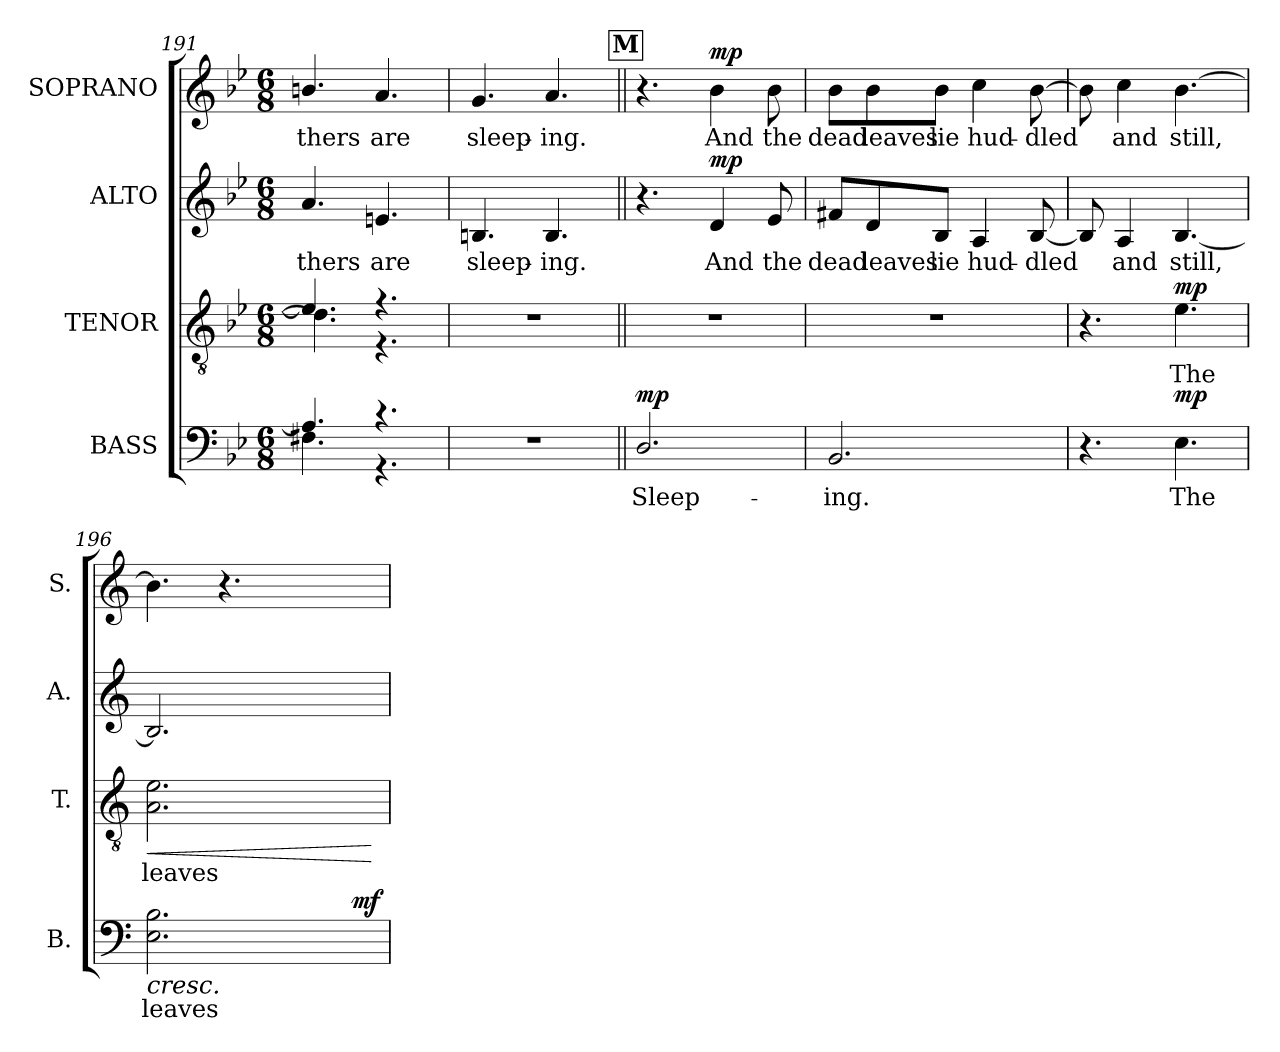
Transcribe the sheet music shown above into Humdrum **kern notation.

**kern	**text	**dynam	**kern	**text	**dynam	**kern	**text	**dynam	**kern	**text	**dynam
*part4	*part4	*part4	*part3	*part3	*part3	*part2	*part2	*part2	*part1	*part1	*part1
*staff4	*staff4	*staff4	*staff3	*staff3	*staff3	*staff2	*staff2	*staff2	*staff1	*staff1	*staff1
*I"BASS	*	*	*I"TENOR	*	*	*I"ALTO	*	*	*I"SOPRANO	*	*
*I'B.	*	*	*I'T.	*	*	*I'A.	*	*	*I'S.	*	*
!!LO:PB:g=z
*clefF4	*	*	*clefGv2	*	*	*clefG2	*	*	*clefG2	*	*
*	*	*	*ITrd7c12	*	*	*	*	*	*	*	*
*k[b-e-]	*	*	*k[b-e-]	*	*	*k[b-e-]	*	*	*k[b-e-]	*	*
*B-:	*	*	*B-:	*	*	*B-:	*	*	*B-:	*	*
*M6/8	*	*	*M6/8	*	*	*M6/8	*	*	*M6/8	*	*
=191	=191	=191	=191	=191	=191	=191	=191	=191	=191	=191	=191
*^	*	*	*^	*	*	*	*	*	*	*	*
!	!	!	!	!	!	!	!	!	!LO:LY:b:color=#000000	!	!	!	!
!	!	!	!	!	!	!	!	!	!	!	!	!LO:LY:b:color=#000000	!
4.Ai/]	4.F#Xi\	.	.	4.Ei/]	4.Di\]	.	.	4.ai/	-thers	.	4.bni/	-thers	.
!	!	!	!	!	!	!	!	!	!LO:LY:b:color=#000000	!	!	!	!
!	!	!	!	!	!	!	!	!	!	!	!	!LO:LY:b:color=#000000	!
4.r	4.r	.	.	4.r	4.r	.	.	4.eni/	are	.	4.ai/	are	.
=192	=192	=192	=192	=192	=192	=192	=192	=192	=192	=192	=192	=192	=192
!LO:N:vis=1	!	!	!	!LO:N:vis=1	!	!	!	!	!	!	!	!	!
*v	*v	*	*	*	*	*	*	*	*	*	*	*	*
*	*	*	*v	*v	*	*	*	*	*	*	*	*
*^	*	*	*^	*	*	*	*	*	*	*	*
!	!	!	!	!	!	!	!	!	!LO:LY:b:color=#000000	!	!	!	!
*v	*v	*	*	*	*	*	*	*	*	*	*	*	*
*	*	*	*v	*v	*	*	*	*	*	*	*	*
*^	*	*	*^	*	*	*	*	*	*	*	*
!	!	!	!	!	!	!	!	!	!	!	!	!LO:LY:b:color=#000000	!
*v	*v	*	*	*	*	*	*	*	*	*	*	*	*
*	*	*	*v	*v	*	*	*	*	*	*	*	*
2.r	.	.	2.r	.	.	4.Bni/	sleep-	.	4.gi/	sleep-	.
!	!	!	!	!	!	!	!LO:LY:b:color=#000000	!	!	!	!
!	!	!	!	!	!	!	!	!	!	!LO:LY:b:color=#000000	!
.	.	.	.	.	.	4.Bi/	-ing.	.	4.ai/	-ing.	.
!!LO:REH:place=s1:B:color=#000000:enc=box:fs=17.9978:t=M
=193||	=193||	=193||	=193||	=193||	=193||	=193||	=193||	=193||	=193||	=193||	=193||
*k[]	*	*	*k[]	*	*	*k[]	*	*	*k[]	*	*
*C:	*	*	*C:	*	*	*C:	*	*	*C:	*	*
!	!LO:LY:b:color=#000000	!	!LO:N:vis=1	!	!	!	!	!	!	!	!
2.Di/	Sleep-	mp	2.r	.	.	4.r	.	.	4.r	.	.
!	!	!	!	!	!	!	!LO:LY:b:color=#000000	!	!	!	!
!	!	!	!	!	!	!	!	!	!	!LO:LY:b:color=#000000	!
.	.	.	.	.	.	4di/	And	mp	4bi\	And	mp
!	!	!	!	!	!	!	!LO:LY:b:color=#000000	!	!	!	!
!	!	!	!	!	!	!	!	!	!	!LO:LY:b:color=#000000	!
.	.	.	.	.	.	8ei/	the	.	8bi\	the	.
=194	=194	=194	=194	=194	=194	=194	=194	=194	=194	=194	=194
!	!LO:LY:b:color=#000000	!	!LO:N:vis=1	!	!	!	!	!	!	!	!
!	!	!	!	!	!	!	!LO:LY:b:color=#000000	!	!	!	!
!	!	!	!	!	!	!	!	!	!	!LO:LY:b:color=#000000	!
2.BBi/	-ing.	.	2.r	.	.	8f#Xi/L	dead	.	8bi\L	dead	.
!	!	!	!	!	!	!	!LO:LY:b:color=#000000	!	!	!	!
!	!	!	!	!	!	!	!	!	!	!LO:LY:b:color=#000000	!
.	.	.	.	.	.	8di/	leaves	.	8bi\	leaves	.
!	!	!	!	!	!	!	!LO:LY:b:color=#000000	!	!	!	!
!	!	!	!	!	!	!	!	!	!	!LO:LY:b:color=#000000	!
.	.	.	.	.	.	8Bi/J	lie	.	8bi\J	lie	.
!	!	!	!	!	!	!	!LO:LY:b:color=#000000	!	!	!	!
!	!	!	!	!	!	!	!	!	!	!LO:LY:b:color=#000000	!
.	.	.	.	.	.	4Ai/	hud-	.	4cci\	hud-	.
!	!	!	!	!	!	!	!LO:LY:b:color=#000000	!	!	!	!
!	!	!	!	!	!	!	!	!	!	!LO:LY:b:color=#000000	!
.	.	.	.	.	.	[8Bi/	-dled	.	[8bi\	-dled	.
=195	=195	=195	=195	=195	=195	=195	=195	=195	=195	=195	=195
4.r	.	.	4.r	.	.	8Bi/]	.	.	8bi\]	.	.
!	!	!	!	!	!	!	!LO:LY:b:color=#000000	!	!	!	!
!	!	!	!	!	!	!	!	!	!	!LO:LY:b:color=#000000	!
.	.	.	.	.	.	4Ai/	and	.	4cci\	and	.
!	!LO:LY:b:color=#000000	!	!	!	!	!	!	!	!	!	!
!	!	!	!	!LO:LY:b:color=#000000	!	!	!	!	!	!	!
!	!	!	!	!	!	!	!LO:LY:b:color=#000000	!	!	!	!
!	!	!	!	!	!	!	!	!	!	!LO:LY:b:color=#000000	!
4.Ei\	The	mp	4.Ei\	The	mp	[4.Bi/	still,	.	[4.bi\	still,	.
=196	=196	=196	=196	=196	=196	=196	=196	=196	=196	=196	=196
!	!LO:LY:b:color=#000000	!LO:HP:b	!	!	!	!	!	!	!	!	!
!	!	!	!	!LO:LY:b:color=#000000	!LO:HP:b	!	!	!	!	!	!
*^	*	*	*	*	*	*	*	*	*	*	*
2.Ei\ 2.Bi	2ryy	leaves	<	2.AAi\ 2.Ei	leaves	<	2.Bi/]	.	.	4.bi\]	.	.
.	.	.	.	.	.	.	.	.	.	4.r	.	.
.	8ryy	.	.	.	.	.	.	.	.	.	.	.
.	16ryy	.	.	.	.	.	.	.	.	.	.	.
.	32ryy	.	.	.	.	.	.	.	.	.	.	.
.	64ryy	.	.	.	.	.	.	.	.	.	.	.
.	128...ryy	.	.	.	.	.	.	.	.	.	.	.
.	1024ryy	.	mf	.	.	.	.	.	.	.	.	.
.	.	.	[	.	.	[	.	.	.	.	.	.
*v	*v	*	*	*	*	*	*	*	*	*	*	*
=	=	=	=	=	=	=	=	=	=	=	=
*-	*-	*-	*-	*-	*-	*-	*-	*-	*-	*-	*-
